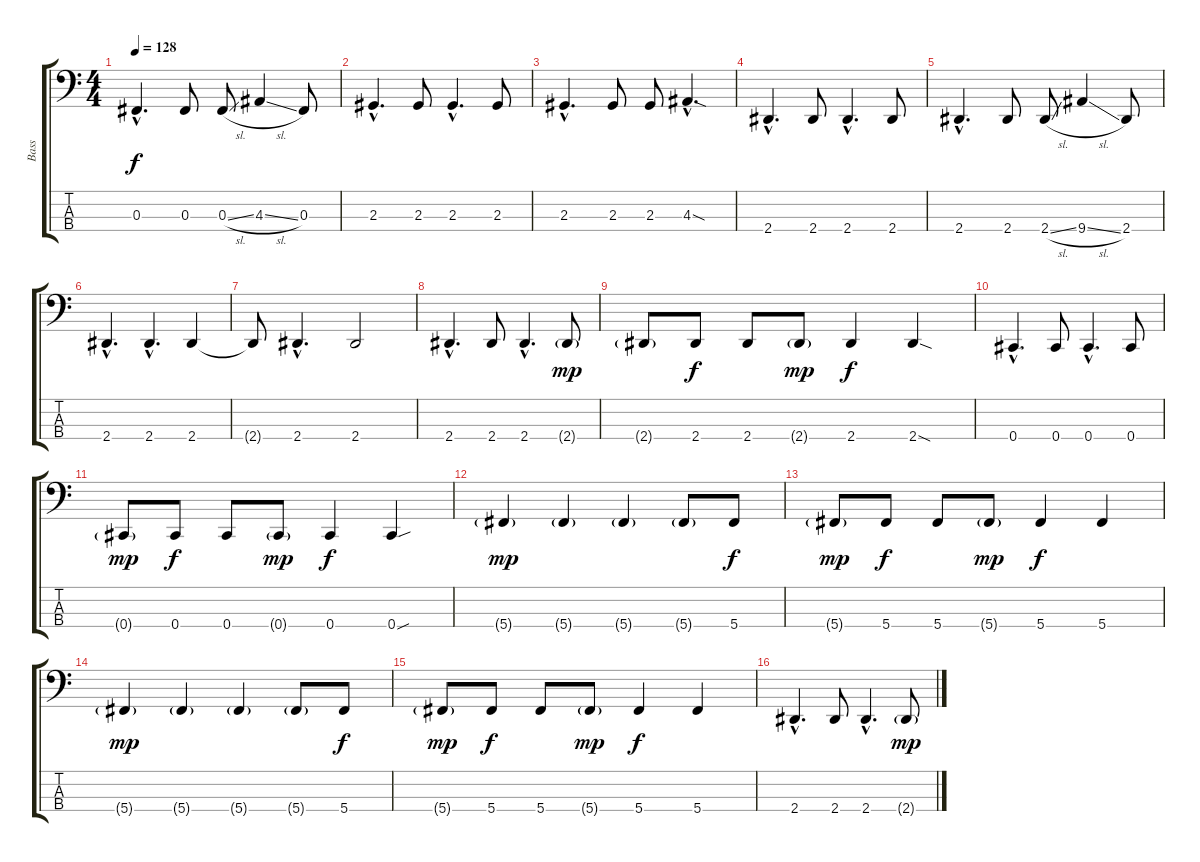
\track ("Bass" "Bass") {instrument acousticguitarnylon}
\staff {score tabs}
\tuning (E2 B1 Gb1 Db1) {hide}
\ts (4 4)
\tempo 128
\clef f4
\ks c
0.3{hac}.4{d dy f} 0.3.8 0.3{sl}.8 4.3{sl}.4 0.3.8 |
2.3{hac}.4{d} 2.3.8 2.3{hac}.4{d} 2.3.8 |
2.3{hac}.4{d} 2.3.8 2.3.8 4.3{sod hac}.4{d} |
2.4{hac}.4{d} 2.4.8 2.4{hac}.4{d} 2.4.8 |
2.4{hac}.4{d} 2.4.8 2.4{sl}.8 9.4{sl}.4 2.4.8 |
2.4{hac}.4{d} 2.4{hac}.4{d} 2.4.4 |
2.4{t}.8 2.4{hac}.4{d} 2.4.2 |
2.4{hac}.4{d volume 16 instrument slapbass1} 2.4.8 2.4{hac}.4{d} 2.4{g}.8{dy mp} |
2.4{g}.8 2.4.8{dy f} 2.4.8 2.4{g}.8{dy mp} 2.4.4{dy f} 2.4{sod}.4 |
0.4{hac}.4{d} 0.4.8 0.4{hac}.4{d} 0.4.8 |
0.4{g}.8{dy mp} 0.4.8{dy f} 0.4.8 0.4{g}.8{dy mp} 0.4.4{dy f} 0.4{sou}.4 |
5.4{g}.4{dy mp} 5.4{g}.4 5.4{g}.4 5.4{g}.8 5.4.8{dy f} |
5.4{g}.8{dy mp} 5.4.8{dy f} 5.4.8 5.4{g}.8{dy mp} 5.4.4{dy f} 5.4.4 |
5.4{g}.4{dy mp} 5.4{g}.4 5.4{g}.4 5.4{g}.8 5.4.8{dy f} |
5.4{g}.8{dy mp} 5.4.8{dy f} 5.4.8 5.4{g}.8{dy mp} 5.4.4{dy f} 5.4.4 |
2.4{hac}.4{d volume 16 instrument slapbass1} 2.4.8 2.4{hac}.4{d} 2.4{g}.8{dy mp}
